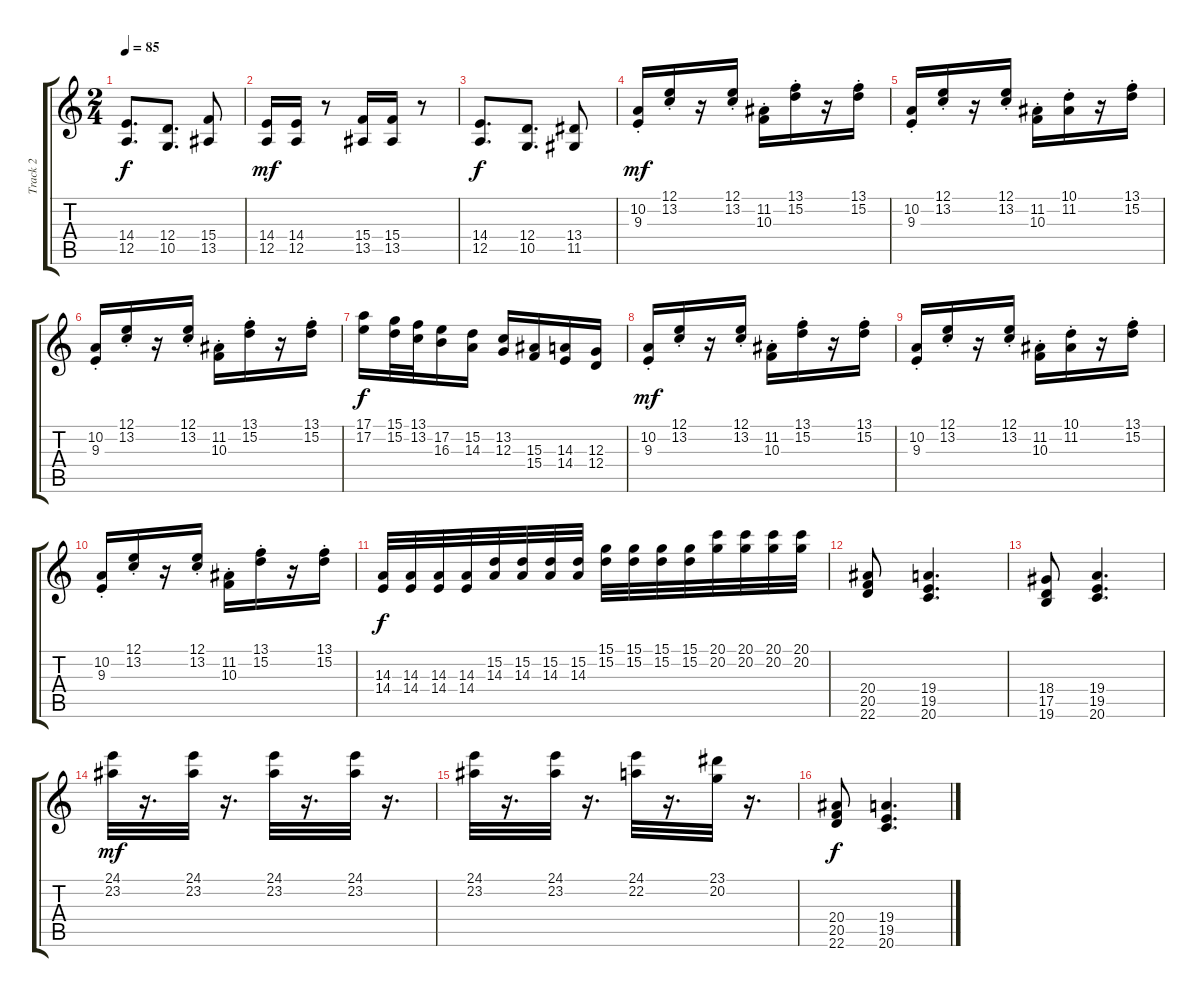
\track ("Track 2" "Track 2") {instrument stringensemble1}
\staff {score tabs}
\tuning (E4 B3 G3 D3 A2 E2) {hide}
\ts (2 4)
\tempo 85
\clef g2
\ks c
(14.4 12.5).8{d dy f} (12.4 10.5).8{d} (15.4 13.5).8 |
(14.4 12.5).16{dy mf} (14.4 12.5).16 r.8 (15.4 13.5).16 (15.4 13.5).16 r.8 |
(14.4 12.5).8{d dy f} (12.4 10.5).8{d} (13.4 11.5).8 |
(10.2{st} 9.3{st}).16{dy mf} (12.1{st} 13.2{st}).16 r.16 (12.1{st} 13.2{st}).16 (11.2{st} 10.3{st}).16 (13.1{st} 15.2{st}).16 r.16 (13.1{st} 15.2{st}).16 |
(10.2{st} 9.3{st}).16 (12.1{st} 13.2{st}).16 r.16 (12.1{st} 13.2{st}).16 (11.2{st} 10.3{st}).16 (10.1{st} 11.2{st}).16 r.16 (13.1{st} 15.2{st}).16 |
(10.2{st} 9.3{st}).16 (12.1{st} 13.2{st}).16 r.16 (12.1{st} 13.2{st}).16 (11.2{st} 10.3{st}).16 (13.1{st} 15.2{st}).16 r.16 (13.1{st} 15.2{st}).16 |
(17.1 17.2).16{dy f} (15.1 15.2).32 (13.1 13.2).32 (17.2 16.3).16 (15.2 14.3).16 (13.2 12.3).16 (15.3 15.4).16 (14.3 14.4).16 (12.3 12.4).16 |
(10.2{st} 9.3{st}).16{dy mf} (12.1{st} 13.2{st}).16 r.16 (12.1{st} 13.2{st}).16 (11.2{st} 10.3{st}).16 (13.1{st} 15.2{st}).16 r.16 (13.1{st} 15.2{st}).16 |
(10.2{st} 9.3{st}).16 (12.1{st} 13.2{st}).16 r.16 (12.1{st} 13.2{st}).16 (11.2{st} 10.3{st}).16 (10.1{st} 11.2{st}).16 r.16 (13.1{st} 15.2{st}).16 |
(10.2{st} 9.3{st}).16 (12.1{st} 13.2{st}).16 r.16 (12.1{st} 13.2{st}).16 (11.2{st} 10.3{st}).16 (13.1{st} 15.2{st}).16 r.16 (13.1{st} 15.2{st}).16 |
(14.3 14.4).32{dy f} (14.3 14.4).32 (14.3 14.4).32 (14.3 14.4).32 (15.2 14.3).32 (15.2 14.3).32 (15.2 14.3).32 (15.2 14.3).32 (15.1 15.2).32 (15.1 15.2).32 (15.1 15.2).32 (15.1 15.2).32 (20.1 20.2).32 (20.1 20.2).32 (20.1 20.2).32 (20.1 20.2).32 |
(20.4 20.5 22.6).8 (19.4 19.5 20.6).4{d} |
(18.4 17.5 19.6).8 (19.4 19.5 20.6).4{d} |
(24.1 23.2).32{dy mf} r.16{d} (24.1 23.2).32 r.16{d} (24.1 23.2).32 r.16{d} (24.1 23.2).32 r.16{d} |
(24.1 23.2).32 r.16{d} (24.1 23.2).32 r.16{d} (24.1 22.2).32 r.16{d} (23.1 20.2).32 r.16{d} |
(20.4 20.5 22.6).8{dy f} (19.4 19.5 20.6).4{d}
